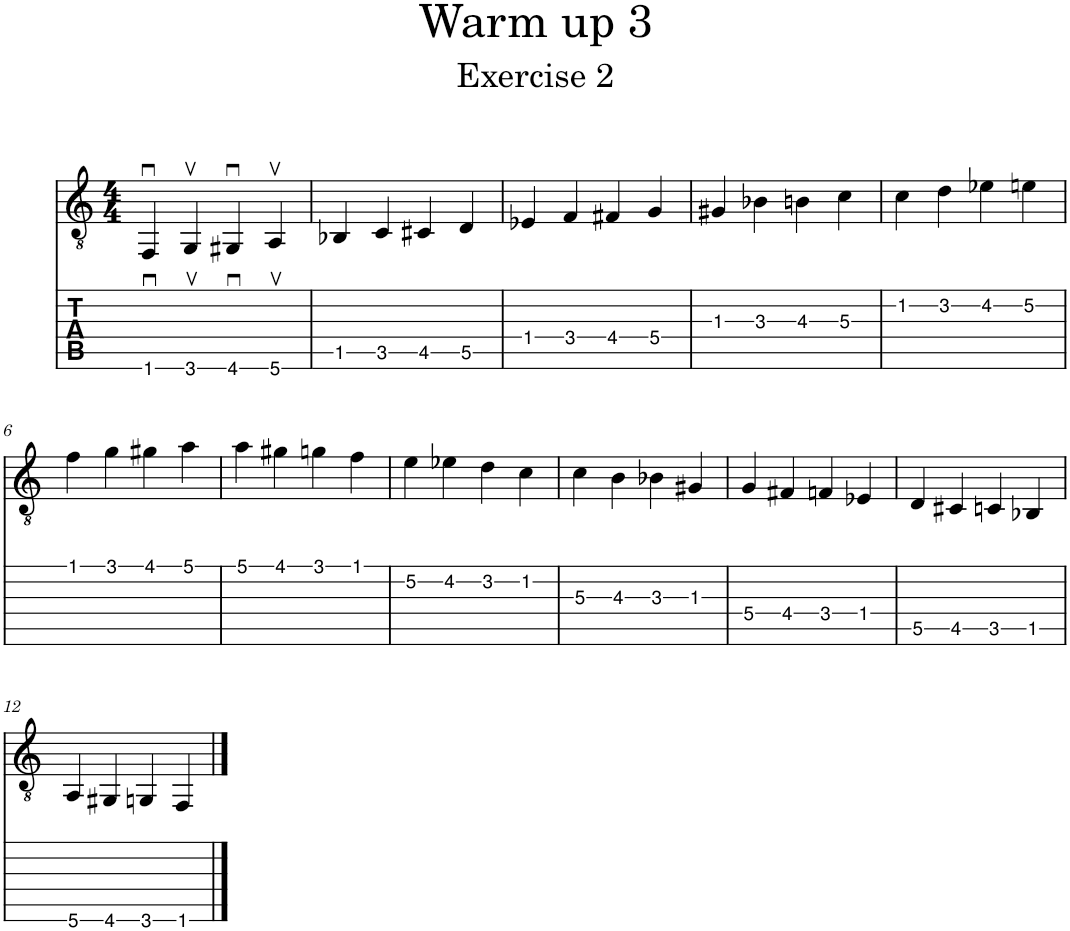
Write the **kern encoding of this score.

**kern	**kern
*part1	*part1
*staff2	*staff1
*I"Guitar	*
*I'Guit.	*
*stria6	*
*	*clefGv2
*k[]	*k[]
*M4/4	*M4/4
=1	=1
4FFu	4FFu/
4GGv	4GGv/
4GG#u	4GG#Xu/
4AAv	4AAv/
=2	=2
4BB-	4BB-X/
4C	4C/
4C#	4C#X/
4D	4D/
=3	=3
4E-	4E-X/
4F	4F/
4F#	4F#X/
4G	4G/
=4	=4
4G#	4G#X/
4B-	4B-X\
4B	4Bn\
4c	4c\
=5	=5
4c	4c\
4d	4d\
4e-	4e-X\
4e	4en\
!!LO:LB:g=z
=6	=6
4f	4f\
4g#X	4g\
4g#	4g#X\
4a	4a\
=7	=7
4a	4a\
4g#	4g#X\
4g	4gn\
4f	4f\
=8	=8
4e	4e\
4e-	4e-X\
4d	4d\
4c	4c\
=9	=9
4c	4c\
4B	4B\
4B-	4B-X\
4G#	4G#X/
=10	=10
4G	4G/
4F#	4F#X/
4F	4Fn/
4E-	4E-X/
=11	=11
4D	4D/
4C#	4C#X/
4C	4Cn/
4BB-	4BB-X/
!!LO:LB:g=z
=12	=12
4AA	4AA/
4GG#	4GG#X/
4GG	4GGn/
4FF	4FF/
==	==
*-	*-
